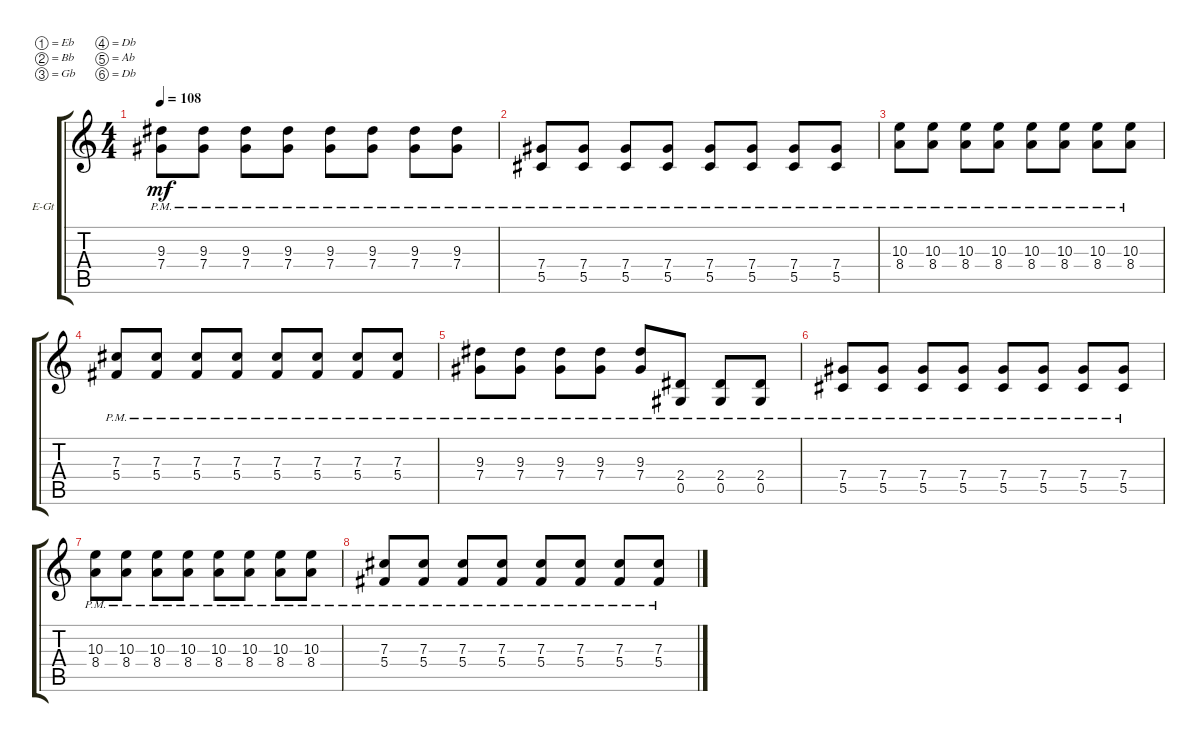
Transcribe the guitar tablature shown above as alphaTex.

\defaultSystemsLayout 4
\bracketExtendMode groupsimilarinstruments
\firstSystemTrackNameOrientation horizontal
\otherSystemsTrackNameOrientation horizontal
\track ("Electric Guitar" "E-Gt") {instrument electricguitarclean}
\staff {score tabs}
\tuning (Eb4 Bb3 Gb3 Db3 Ab2 Db2)
\ts (4 4)
\tempo 108
\clef g2
\ks c
(7.4{pm} 9.3{pm}).8{dy mf} (7.4{pm} 9.3{pm}).8 (7.4{pm} 9.3{pm}).8 (7.4{pm} 9.3{pm}).8 (7.4{pm} 9.3{pm}).8 (7.4{pm} 9.3{pm}).8 (7.4{pm} 9.3{pm}).8 (7.4{pm} 9.3{pm}).8 |
(5.5{pm} 7.4{pm}).8 (5.5{pm} 7.4{pm}).8 (5.5{pm} 7.4{pm}).8 (5.5{pm} 7.4{pm}).8 (5.5{pm} 7.4{pm}).8 (5.5{pm} 7.4{pm}).8 (5.5{pm} 7.4{pm}).8 (5.5{pm} 7.4{pm}).8 |
(8.4{pm} 10.3{pm}).8 (8.4{pm} 10.3{pm}).8 (8.4{pm} 10.3{pm}).8 (8.4{pm} 10.3{pm}).8 (8.4{pm} 10.3{pm}).8 (8.4{pm} 10.3{pm}).8 (8.4{pm} 10.3{pm}).8 (8.4{pm} 10.3{pm}).8 |
(5.4{pm} 7.3{pm}).8 (5.4{pm} 7.3{pm}).8 (5.4{pm} 7.3{pm}).8 (5.4{pm} 7.3{pm}).8 (5.4{pm} 7.3{pm}).8 (5.4{pm} 7.3{pm}).8 (5.4{pm} 7.3{pm}).8 (5.4{pm} 7.3{pm}).8 |
(7.4{pm} 9.3{pm}).8 (7.4{pm} 9.3{pm}).8 (7.4{pm} 9.3{pm}).8 (7.4{pm} 9.3{pm}).8 (7.4{pm} 9.3{pm}).8 (0.5{pm} 2.4{pm}).8 (0.5{pm} 2.4{pm}).8 (0.5{pm} 2.4{pm}).8 |
(5.5{pm} 7.4{pm}).8 (5.5{pm} 7.4{pm}).8 (5.5{pm} 7.4{pm}).8 (5.5{pm} 7.4{pm}).8 (5.5{pm} 7.4{pm}).8 (5.5{pm} 7.4{pm}).8 (5.5{pm} 7.4{pm}).8 (5.5{pm} 7.4{pm}).8 |
(8.4{pm} 10.3{pm}).8 (8.4{pm} 10.3{pm}).8 (8.4{pm} 10.3{pm}).8 (8.4{pm} 10.3{pm}).8 (8.4{pm} 10.3{pm}).8 (8.4{pm} 10.3{pm}).8 (8.4{pm} 10.3{pm}).8 (8.4{pm} 10.3{pm}).8 |
(5.4{pm} 7.3{pm}).8 (5.4{pm} 7.3{pm}).8 (5.4{pm} 7.3{pm}).8 (5.4{pm} 7.3{pm}).8 (5.4{pm} 7.3{pm}).8 (5.4{pm} 7.3{pm}).8 (5.4{pm} 7.3{pm}).8 (5.4{pm} 7.3{pm}).8
